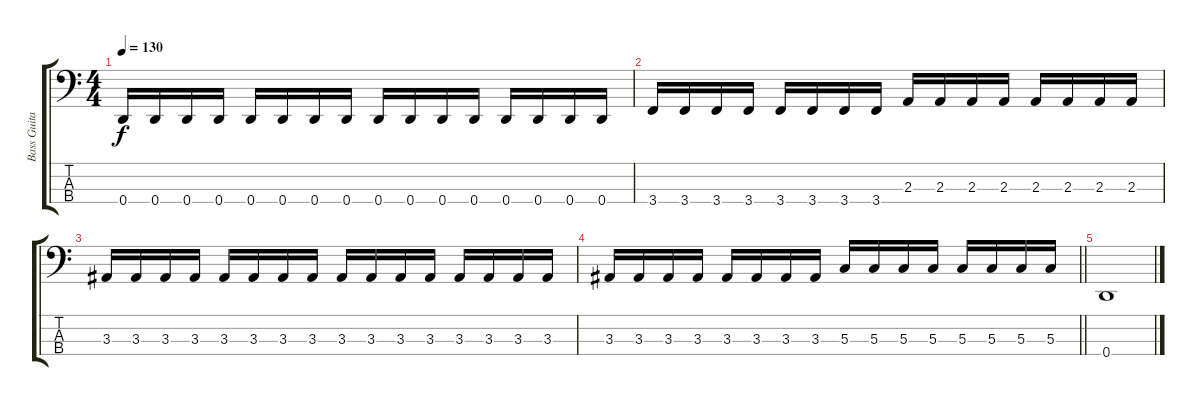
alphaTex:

\track ("Bass Guitar" "Bass Guita") {instrument electricbassfinger}
\staff {score tabs}
\tuning (F2 C2 G1 D1) {hide}
\ts (4 4)
\tempo 130
\clef f4
\ks c
0.4.16{dy f} 0.4.16 0.4.16 0.4.16 0.4.16 0.4.16 0.4.16 0.4.16 0.4.16 0.4.16 0.4.16 0.4.16 0.4.16 0.4.16 0.4.16 0.4.16 |
3.4.16 3.4.16 3.4.16 3.4.16 3.4.16 3.4.16 3.4.16 3.4.16 2.3.16 2.3.16 2.3.16 2.3.16 2.3.16 2.3.16 2.3.16 2.3.16 |
3.3.16 3.3.16 3.3.16 3.3.16 3.3.16 3.3.16 3.3.16 3.3.16 3.3.16 3.3.16 3.3.16 3.3.16 3.3.16 3.3.16 3.3.16 3.3.16 |
\barLineRight lightlight
3.3.16 3.3.16 3.3.16 3.3.16 3.3.16 3.3.16 3.3.16 3.3.16 5.3.16 5.3.16 5.3.16 5.3.16 5.3.16 5.3.16 5.3.16 5.3.16 |
0.4.1
